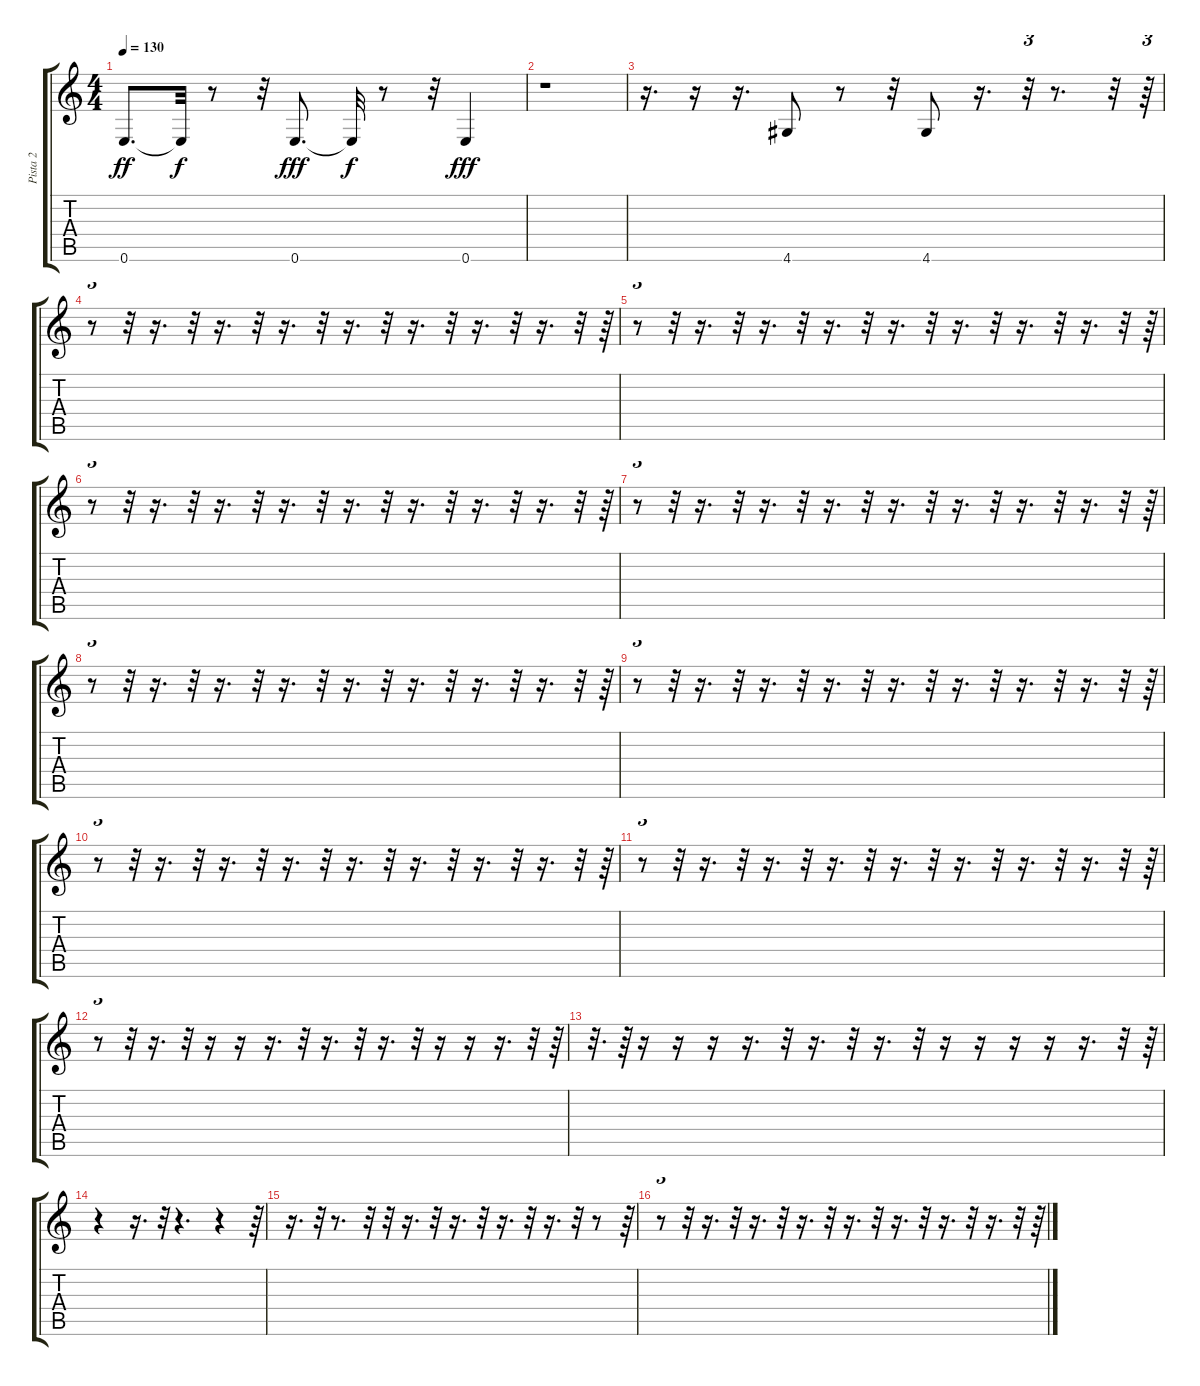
\track ("Pista 2" "Pista 2") {instrument fretlessbass}
\staff {score tabs}
\tuning (E4 B3 G3 D3 A2 E2) {hide}
\ts (4 4)
\tempo 130
\clef g2
\ks c
0.6.8{d dy ff} 0.6{t}.32{dy f} r.8 r.32 0.6.8{d dy fff} 0.6{t}.32{dy f} r.8 r.32 0.6.4{dy fff} |
r.1 |
r.16{d} r.16 r.16{d} 4.6.8 r.8 r.32 4.6.8 r.16{d} r.32{tu (3 2)} r.8{d} r.32 r.64{tu (3 2)} |
r.8{tu (3 2)} r.32 r.16{d} r.32 r.16{d} r.32 r.16{d} r.32 r.16{d} r.32 r.16{d} r.32 r.16{d} r.32 r.16{d} r.32 r.64{tu (3 2)} |
r.8{tu (3 2)} r.32 r.16{d} r.32 r.16{d} r.32 r.16{d} r.32 r.16{d} r.32 r.16{d} r.32 r.16{d} r.32 r.16{d} r.32 r.64{tu (3 2)} |
r.8{tu (3 2)} r.32 r.16{d} r.32 r.16{d} r.32 r.16{d} r.32 r.16{d} r.32 r.16{d} r.32 r.16{d} r.32 r.16{d} r.32 r.64{tu (3 2)} |
r.8{tu (3 2)} r.32 r.16{d} r.32 r.16{d} r.32 r.16{d} r.32 r.16{d} r.32 r.16{d} r.32 r.16{d} r.32 r.16{d} r.32 r.64{tu (3 2)} |
r.8{tu (3 2)} r.32 r.16{d} r.32 r.16{d} r.32 r.16{d} r.32 r.16{d} r.32 r.16{d} r.32 r.16{d} r.32 r.16{d} r.32 r.64{tu (3 2)} |
r.8{tu (3 2)} r.32 r.16{d} r.32 r.16{d} r.32 r.16{d} r.32 r.16{d} r.32 r.16{d} r.32 r.16{d} r.32 r.16{d} r.32 r.64{tu (3 2)} |
r.8{tu (3 2)} r.32 r.16{d} r.32 r.16{d} r.32 r.16{d} r.32 r.16{d} r.32 r.16{d} r.32 r.16{d} r.32 r.16{d} r.32 r.64{tu (3 2)} |
r.8{tu (3 2)} r.32 r.16{d} r.32 r.16{d} r.32 r.16{d} r.32 r.16{d} r.32 r.16{d} r.32 r.16{d} r.32 r.16{d} r.32 r.64{tu (3 2)} |
r.8{tu (3 2)} r.32 r.16{d} r.32 r.16 r.16 r.16{d} r.32 r.16{d} r.32 r.16{d} r.32 r.16 r.16 r.16{d} r.32 r.64{tu (3 2)} |
r.32{d} r.64 r.16 r.16 r.16 r.16{d} r.32 r.16{d} r.32 r.16{d} r.32 r.16 r.16 r.16 r.16 r.16{d} r.32 r.64{tu (3 2)} |
r.4 r.16{d} r.32{tu (3 2)} r.4{d} r.4 r.64{tu (3 2)} |
r.16{d} r.32{tu (3 2)} r.8{d} r.32 r.32 r.16{d} r.32 r.16{d} r.32 r.16{d} r.32 r.16{d} r.32 r.8 r.64{tu (3 2)} |
r.8{tu (3 2)} r.32 r.16{d} r.32 r.16{d} r.32 r.16{d} r.32 r.16{d} r.32 r.16{d} r.32 r.16{d} r.32 r.16{d} r.32 r.64{tu (3 2)}
